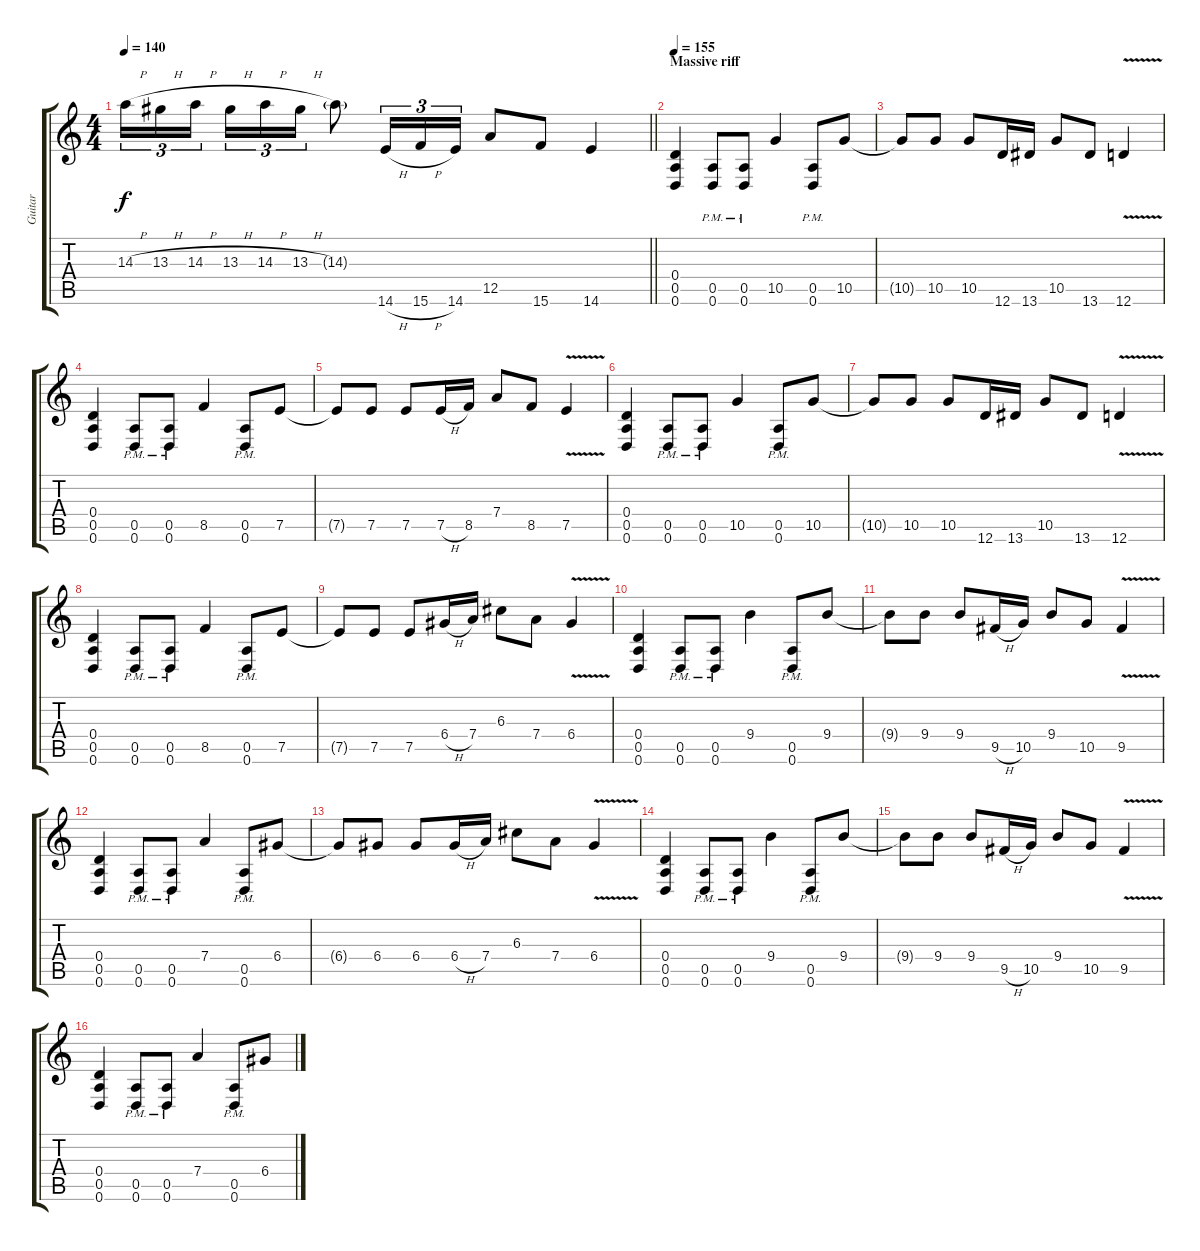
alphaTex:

\track ("Guitar" "Guitar") {instrument distortionguitar}
\staff {score tabs}
\tuning (E4 B3 G3 D3 A2 D2) {hide}
\ts (4 4)
\tempo 140
\clef g2
\barLineRight lightlight
\ks c
14.3{h}.16{tu (3 2) dy f} 13.3{h}.16{tu (3 2)} 14.3{h}.16{tu (3 2)} 13.3{h}.16{tu (3 2)} 14.3{h}.16{tu (3 2)} 13.3{h}.16{tu (3 2)} 14.3{g}.8 14.6{h}.16{tu (3 2)} 15.6{h}.16{tu (3 2)} 14.6.16{tu (3 2)} 12.5.8 15.6.8 14.6.4 |
\section ("" "Massive riff")
\tempo 155
(0.4 0.5 0.6).4 (0.5{pm} 0.6{pm}).8 (0.5{pm} 0.6{pm}).8 10.5.4 (0.5{pm} 0.6{pm}).8 10.5.8 |
10.5{t}.8 10.5.8 10.5.8 12.6.16 13.6.16 10.5.8 13.6.8 12.6{v}.4 |
(0.4 0.5 0.6).4 (0.5{pm} 0.6{pm}).8 (0.5{pm} 0.6{pm}).8 8.5.4 (0.5{pm} 0.6{pm}).8 7.5.8 |
7.5{t}.8 7.5.8 7.5.8 7.5{h}.16 8.5.16 7.4.8 8.5.8 7.5{v}.4 |
(0.4 0.5 0.6).4 (0.5{pm} 0.6{pm}).8 (0.5{pm} 0.6{pm}).8 10.5.4 (0.5{pm} 0.6{pm}).8 10.5.8 |
10.5{t}.8 10.5.8 10.5.8 12.6.16 13.6.16 10.5.8 13.6.8 12.6{v}.4 |
(0.4 0.5 0.6).4 (0.5{pm} 0.6{pm}).8 (0.5{pm} 0.6{pm}).8 8.5.4 (0.5{pm} 0.6{pm}).8 7.5.8 |
7.5{t}.8 7.5.8 7.5.8 6.4{h}.16 7.4.16 6.3.8 7.4.8 6.4{v}.4 |
(0.4 0.5 0.6).4 (0.5{pm} 0.6{pm}).8 (0.5{pm} 0.6{pm}).8 9.4.4 (0.5{pm} 0.6{pm}).8 9.4.8 |
9.4{t}.8 9.4.8 9.4.8 9.5{h}.16 10.5.16 9.4.8 10.5.8 9.5{v}.4 |
(0.4 0.5 0.6).4 (0.5{pm} 0.6{pm}).8 (0.5{pm} 0.6{pm}).8 7.4.4 (0.5{pm} 0.6{pm}).8 6.4.8 |
6.4{t}.8 6.4.8 6.4.8 6.4{h}.16 7.4.16 6.3.8 7.4.8 6.4{v}.4 |
(0.4 0.5 0.6).4 (0.5{pm} 0.6{pm}).8 (0.5{pm} 0.6{pm}).8 9.4.4 (0.5{pm} 0.6{pm}).8 9.4.8 |
9.4{t}.8 9.4.8 9.4.8 9.5{h}.16 10.5.16 9.4.8 10.5.8 9.5{v}.4 |
(0.4 0.5 0.6).4 (0.5{pm} 0.6{pm}).8 (0.5{pm} 0.6{pm}).8 7.4.4 (0.5{pm} 0.6{pm}).8 6.4.8
